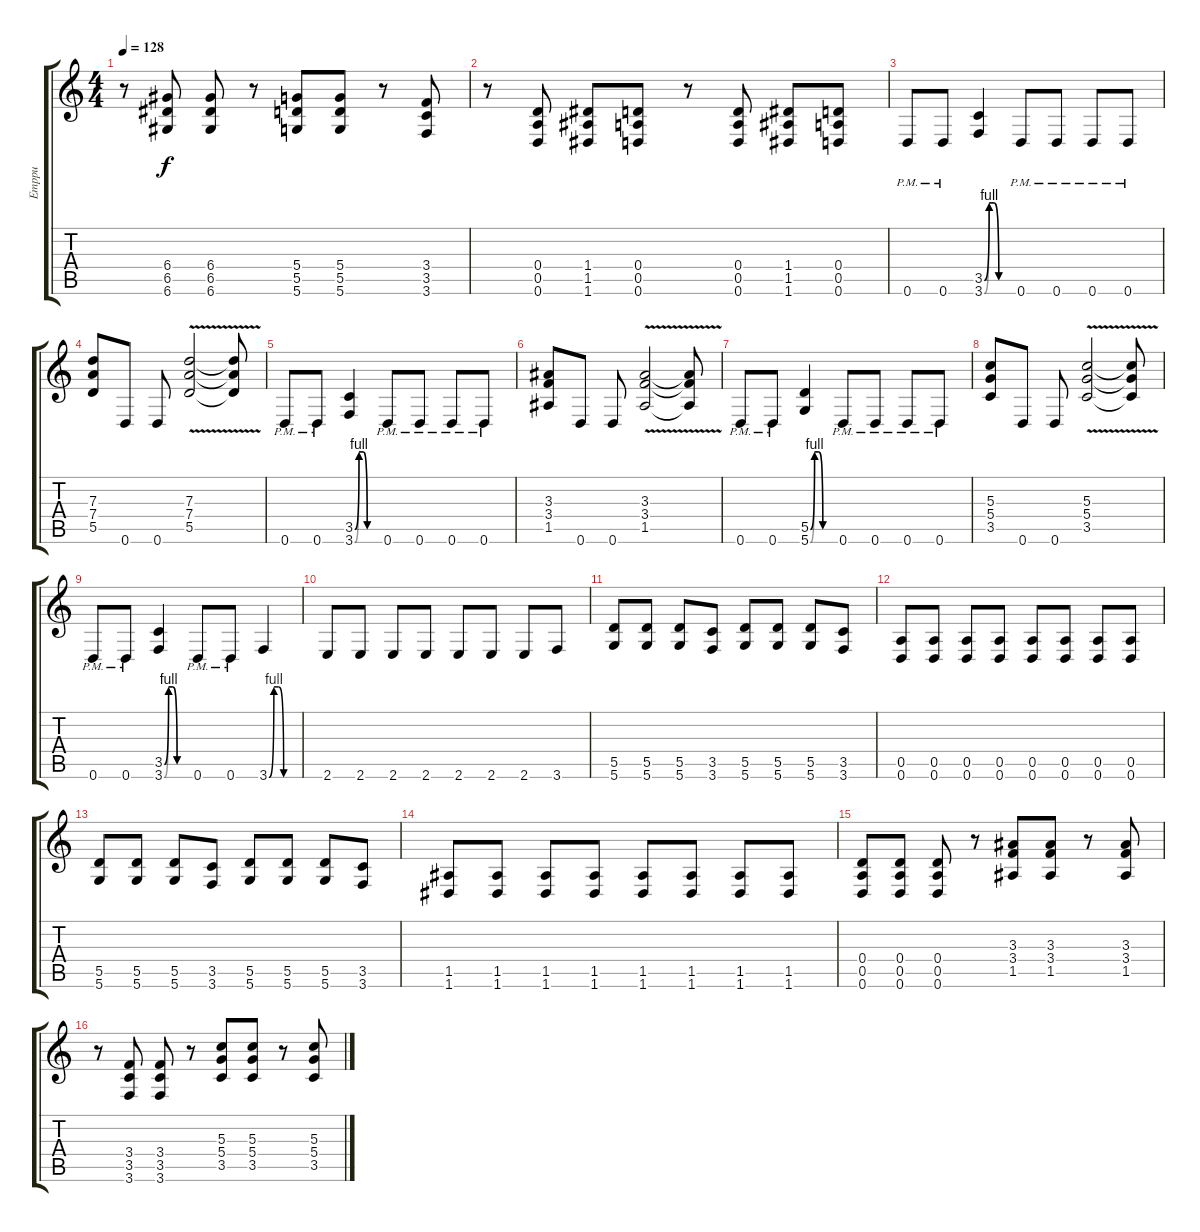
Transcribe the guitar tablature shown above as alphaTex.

\track ("Emppu" "Emppu") {instrument distortionguitar}
\staff {score tabs}
\tuning (E4 B3 G3 D3 A2 D2) {hide}
\ts (4 4)
\tempo 128
\clef g2
\ks c
r.8{dy f} (6.4 6.5 6.6).8 (6.4 6.5 6.6).8 r.8 (5.4 5.5 5.6).8 (5.4 5.5 5.6).8 r.8 (3.4 3.5 3.6).8 |
r.8 (0.4 0.5 0.6).8 (1.4 1.5 1.6).8 (0.4 0.5 0.6).8 r.8 (0.4 0.5 0.6).8 (1.4 1.5 1.6).8 (0.4 0.5 0.6).8 |
0.6{pm}.8 0.6{pm}.8 (3.5{be (custom 0 0 10 4 20 4 30 0 60 0)} 3.6{be (custom 0 0 10 4 20 4 30 0 60 0)}).4 0.6{pm}.8 0.6{pm}.8 0.6{pm}.8 0.6{pm}.8 |
(7.3 7.4 5.5).8 0.6.8 0.6.8 (7.3{v} 7.4 5.5).2 (7.3{t} 7.4{t} 5.5{t}).8 |
0.6{pm}.8 0.6{pm}.8 (3.5{be (custom 0 0 10 4 20 4 30 0 60 0)} 3.6{be (custom 0 0 10 4 20 4 30 0 60 0)}).4 0.6{pm}.8 0.6{pm}.8 0.6{pm}.8 0.6{pm}.8 |
(3.3 3.4 1.5).8 0.6.8 0.6.8 (3.3{v} 3.4 1.5).2 (3.3{t} 3.4{t} 1.5{t}).8 |
0.6{pm}.8 0.6{pm}.8 (5.5{be (custom 0 0 10 4 20 4 30 0 60 0)} 5.6{be (custom 0 0 10 4 20 4 30 0 60 0)}).4 0.6{pm}.8 0.6{pm}.8 0.6{pm}.8 0.6{pm}.8 |
(5.3 5.4 3.5).8 0.6.8 0.6.8 (5.3{v} 5.4 3.5).2 (5.3{t} 5.4{t} 3.5{t}).8 |
0.6{pm}.8 0.6{pm}.8 (3.5{be (custom 0 0 10 4 20 4 30 0 60 0)} 3.6{be (custom 0 0 10 4 20 4 30 0 60 0)}).4 0.6{pm}.8 0.6{pm}.8 3.6{be (custom 0 0 10 4 20 4 30 0 60 0)}.4 |
2.6.8 2.6.8 2.6.8 2.6.8 2.6.8 2.6.8 2.6.8 3.6.8 |
(5.5 5.6).8 (5.5 5.6).8 (5.5 5.6).8 (3.5 3.6).8 (5.5 5.6).8 (5.5 5.6).8 (5.5 5.6).8 (3.5 3.6).8 |
(0.5 0.6).8 (0.5 0.6).8 (0.5 0.6).8 (0.5 0.6).8 (0.5 0.6).8 (0.5 0.6).8 (0.5 0.6).8 (0.5 0.6).8 |
(5.5 5.6).8 (5.5 5.6).8 (5.5 5.6).8 (3.5 3.6).8 (5.5 5.6).8 (5.5 5.6).8 (5.5 5.6).8 (3.5 3.6).8 |
(1.5 1.6).8 (1.5 1.6).8 (1.5 1.6).8 (1.5 1.6).8 (1.5 1.6).8 (1.5 1.6).8 (1.5 1.6).8 (1.5 1.6).8 |
(0.4 0.5 0.6).8 (0.4 0.5 0.6).8 (0.4 0.5 0.6).8 r.8 (3.3 3.4 1.5).8 (3.3 3.4 1.5).8 r.8 (3.3 3.4 1.5).8 |
r.8 (3.4 3.5 3.6).8 (3.4 3.5 3.6).8 r.8 (5.3 5.4 3.5).8 (5.3 5.4 3.5).8 r.8 (5.3 5.4 3.5).8
